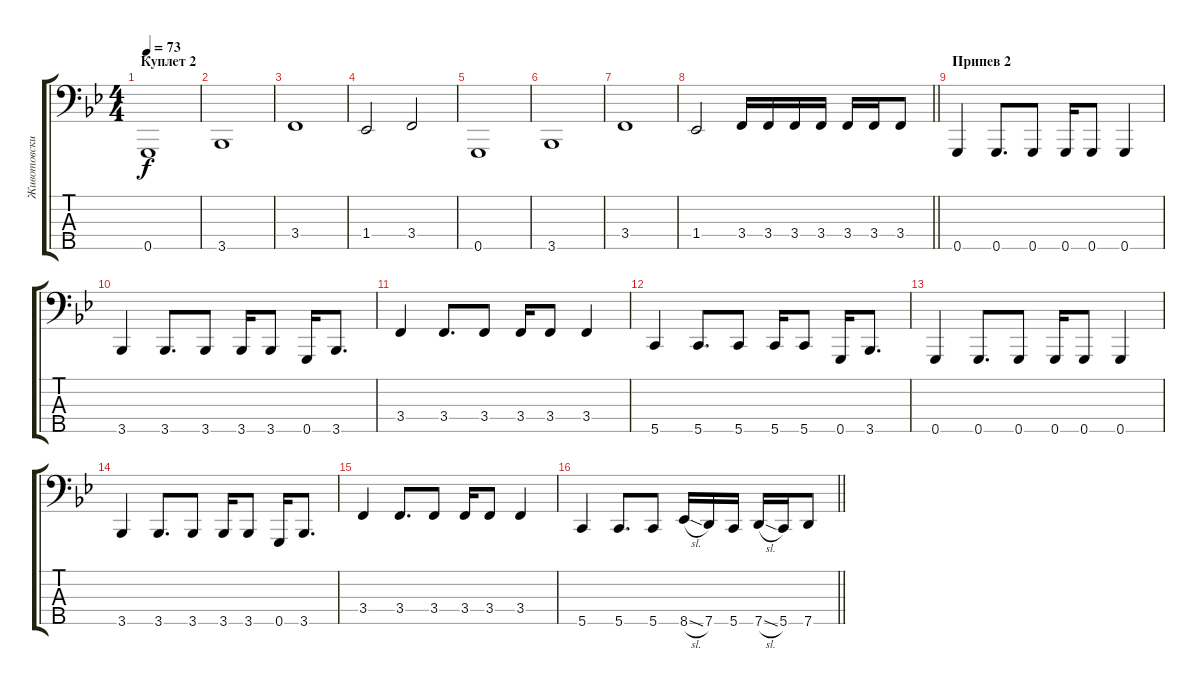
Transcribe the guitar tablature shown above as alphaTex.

\track ("Животовский" "Животовски") {instrument electricbassfinger}
\staff {score tabs}
\tuning (E2 C2 G1 D1 G0) {hide}
\ts (4 4)
\section ("" "Куплет 2")
\tempo 73
\clef f4
\ks gminor
0.5.1{dy f} |
3.5.1 |
3.4.1 |
1.4.2 3.4.2 |
0.5.1 |
3.5.1 |
3.4.1 |
\barLineRight lightlight
1.4.2 3.4.16 3.4.16 3.4.16 3.4.16 3.4.16 3.4.16 3.4.8 |
\section ("" "Припев 2")
0.5.4 0.5.8{d} 0.5.8 0.5.16 0.5.8 0.5.4 |
3.5.4 3.5.8{d} 3.5.8 3.5.16 3.5.8 0.5.16 3.5.8{d} |
3.4.4 3.4.8{d} 3.4.8 3.4.16 3.4.8 3.4.4 |
5.5.4 5.5.8{d} 5.5.8 5.5.16 5.5.8 0.5.16 3.5.8{d} |
0.5.4 0.5.8{d} 0.5.8 0.5.16 0.5.8 0.5.4 |
3.5.4 3.5.8{d} 3.5.8 3.5.16 3.5.8 0.5.16 3.5.8{d} |
3.4.4 3.4.8{d} 3.4.8 3.4.16 3.4.8 3.4.4 |
\barLineRight lightlight
5.5.4 5.5.8{d} 5.5.8 8.5{sl}.16 7.5.16 5.5.16 7.5{sl}.16 5.5.16 7.5.8
